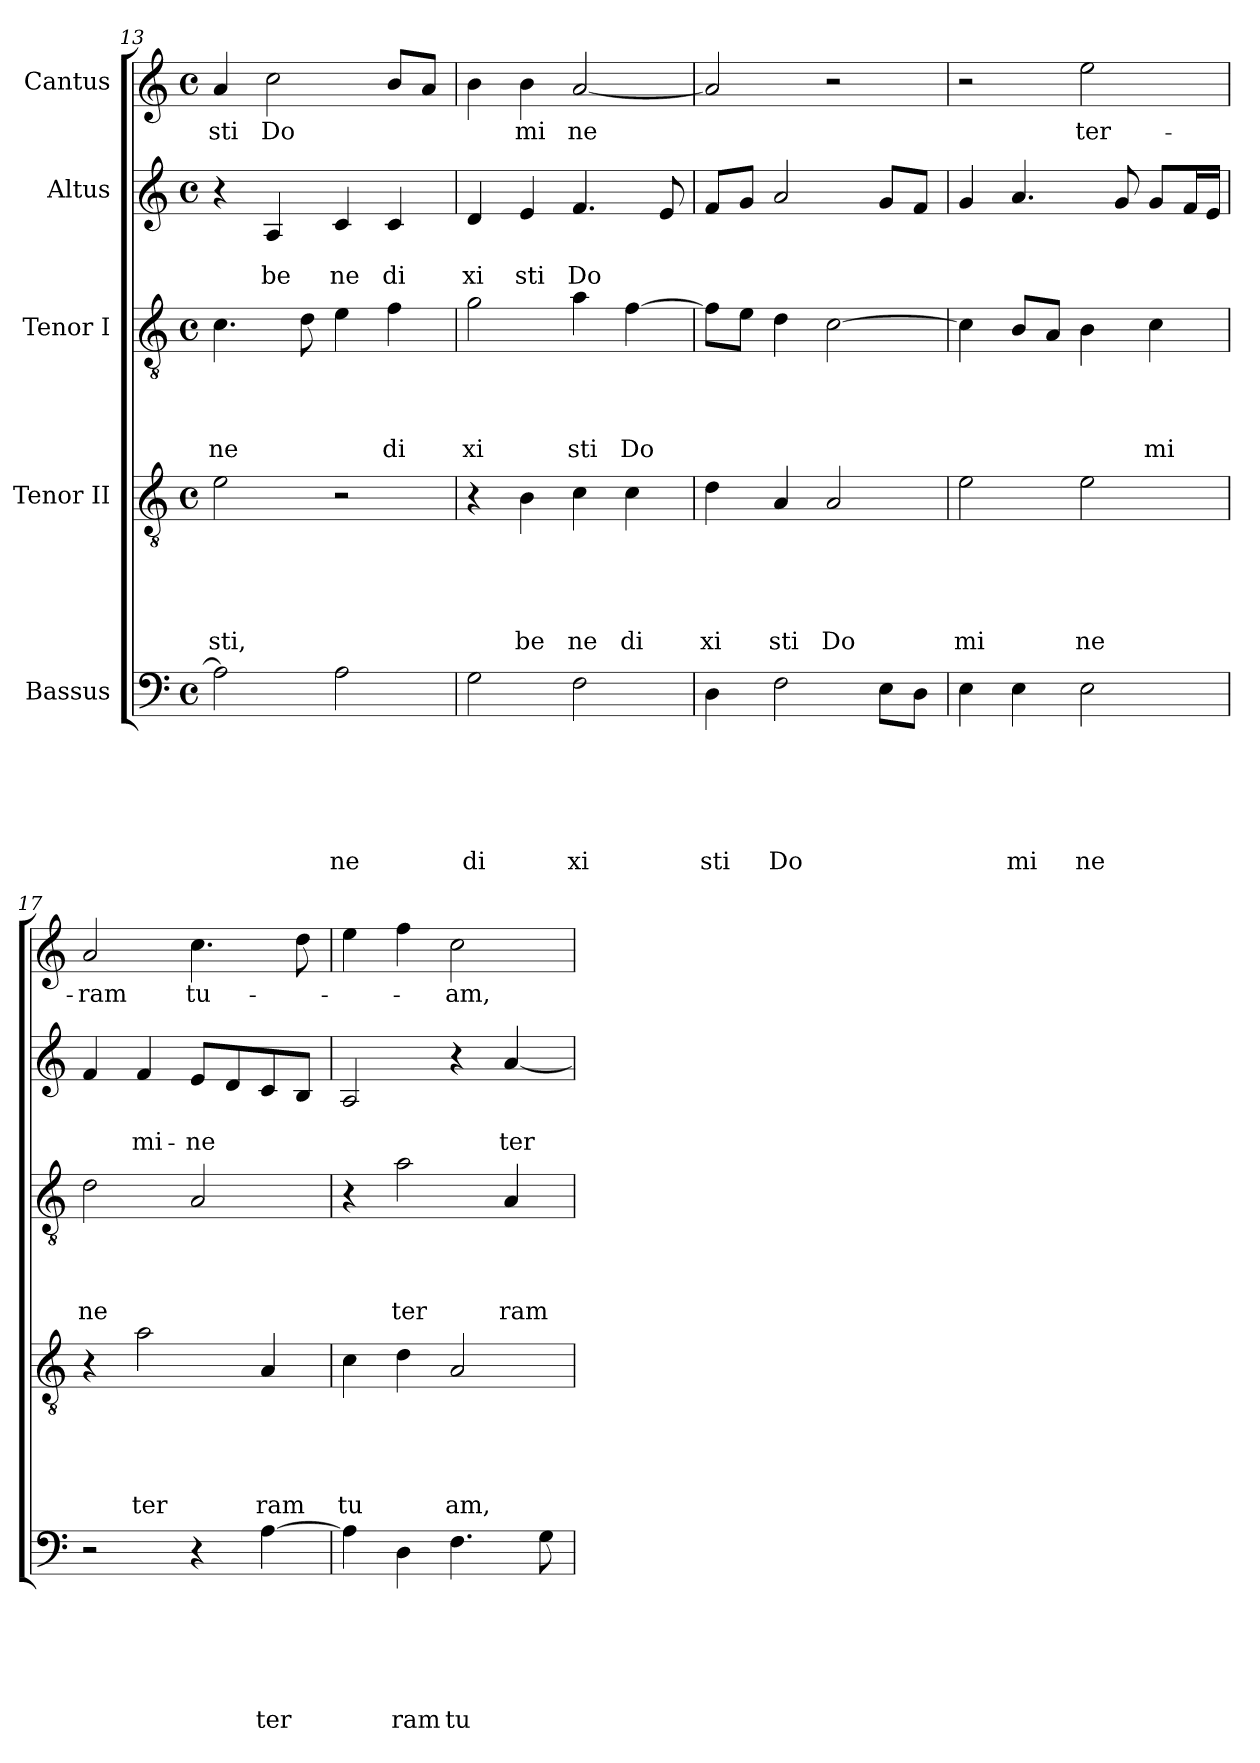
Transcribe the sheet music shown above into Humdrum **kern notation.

**kern	**text	**text	**text	**text	**text	**text	**kern	**text	**text	**text	**text	**text	**kern	**text	**text	**text	**text	**kern	**text	**text	**kern	**text
*part5	*part5	*part5	*part5	*part5	*part5	*part5	*part4	*part4	*part4	*part4	*part4	*part4	*part3	*part3	*part3	*part3	*part3	*part2	*part2	*part2	*part1	*part1
*staff5	*staff5	*staff5	*staff5	*staff5	*staff5	*staff5	*staff4	*staff4	*staff4	*staff4	*staff4	*staff4	*staff3	*staff3	*staff3	*staff3	*staff3	*staff2	*staff2	*staff2	*staff1	*staff1
*I"Bassus	*	*	*	*	*	*	*I"Tenor II	*	*	*	*	*	*I"Tenor I	*	*	*	*	*I"Altus	*	*	*I"Cantus	*
*clefF4	*	*	*	*	*	*	*clefGv2	*	*	*	*	*	*clefGv2	*	*	*	*	*clefG2	*	*	*clefG2	*
*k[]	*	*	*	*	*	*	*k[]	*	*	*	*	*	*k[]	*	*	*	*	*k[]	*	*	*k[]	*
*C:	*	*	*	*	*	*	*C:	*	*	*	*	*	*C:	*	*	*	*	*C:	*	*	*C:	*
*M4/4	*	*	*	*	*	*	*M4/4	*	*	*	*	*	*M4/4	*	*	*	*	*M4/4	*	*	*M4/4	*
*met(c)	*	*	*	*	*	*	*met(c)	*	*	*	*	*	*met(c)	*	*	*	*	*met(c)	*	*	*met(c)	*
=13	=13	=13	=13	=13	=13	=13	=13	=13	=13	=13	=13	=13	=13	=13	=13	=13	=13	=13	=13	=13	=13	=13
!	!	!	!	!	!	!	!	!	!	!	!	!LO:LY:b	!	!	!	!	!LO:LY:b	!	!	!	!	!LO:LY:b
2A\]	.	.	.	.	.	.	2e\	.	.	.	.	sti,	4.c\	.	.	.	ne	4r	.	.	4a/	sti
!	!	!	!	!	!	!	!	!	!	!	!	!	!	!	!	!	!	!	!	!LO:LY:b	!	!LO:LY:b
.	.	.	.	.	.	.	.	.	.	.	.	.	.	.	.	.	.	4A/	.	be	2cc\	Do
.	.	.	.	.	.	.	.	.	.	.	.	.	8d\	.	.	.	.	.	.	.	.	.
!	!	!	!	!	!	!LO:LY:b	!	!	!	!	!	!	!	!	!	!	!	!	!	!LO:LY:b	!	!
2A\	.	.	.	.	.	ne	2r	.	.	.	.	.	4e\	.	.	.	.	4c/	.	ne	.	.
!	!	!	!	!	!	!	!	!	!	!	!	!	!	!	!	!	!LO:LY:b	!	!	!LO:LY:b	!	!
.	.	.	.	.	.	.	.	.	.	.	.	.	4f\	.	.	.	di	4c/	.	di	8b/L	.
.	.	.	.	.	.	.	.	.	.	.	.	.	.	.	.	.	.	.	.	.	8a/J	.
=14	=14	=14	=14	=14	=14	=14	=14	=14	=14	=14	=14	=14	=14	=14	=14	=14	=14	=14	=14	=14	=14	=14
!	!	!	!	!	!	!LO:LY:b	!	!	!	!	!	!	!	!	!	!	!LO:LY:b	!	!	!LO:LY:b	!	!
2G\	.	.	.	.	.	di	4r	.	.	.	.	.	2g\	.	.	.	xi	4d/	.	xi	4b\	.
!	!	!	!	!	!	!	!	!	!	!	!	!LO:LY:b	!	!	!	!	!	!	!	!LO:LY:b	!	!LO:LY:b
.	.	.	.	.	.	.	4B\	.	.	.	.	be	.	.	.	.	.	4e/	.	sti	4b\	mi
!	!	!	!	!	!	!LO:LY:b	!	!	!	!	!	!LO:LY:b	!	!	!	!	!LO:LY:b	!	!	!LO:LY:b	!	!LO:LY:b
2F\	.	.	.	.	.	xi	4c\	.	.	.	.	ne	4a\	.	.	.	sti	4.f/	.	Do	[<2a/	ne
!	!	!	!	!	!	!	!	!	!	!	!	!LO:LY:b	!	!	!	!	!LO:LY:b	!	!	!	!	!
.	.	.	.	.	.	.	4c\	.	.	.	.	di	[>4f\	.	.	.	Do	.	.	.	.	.
.	.	.	.	.	.	.	.	.	.	.	.	.	.	.	.	.	.	8e/	.	.	.	.
=15	=15	=15	=15	=15	=15	=15	=15	=15	=15	=15	=15	=15	=15	=15	=15	=15	=15	=15	=15	=15	=15	=15
!	!	!	!	!	!	!LO:LY:b	!	!	!	!	!	!LO:LY:b	!	!	!	!	!	!	!	!	!	!
4D\	.	.	.	.	.	sti	4d\	.	.	.	.	xi	8f\L]	.	.	.	.	8f/L	.	.	2a/]	.
.	.	.	.	.	.	.	.	.	.	.	.	.	8e\J	.	.	.	.	8g/J	.	.	.	.
!	!	!	!	!	!	!LO:LY:b	!	!	!	!	!	!LO:LY:b	!	!	!	!	!	!	!	!	!	!
2F\	.	.	.	.	.	Do	4A/	.	.	.	.	sti	4d\	.	.	.	.	2a/	.	.	.	.
!	!	!	!	!	!	!	!	!	!	!	!	!LO:LY:b	!	!	!	!	!	!	!	!	!	!
.	.	.	.	.	.	.	2A/	.	.	.	.	Do	[<2c\	.	.	.	.	.	.	.	2r	.
8E\L	.	.	.	.	.	.	.	.	.	.	.	.	.	.	.	.	.	8g/L	.	.	.	.
8D\J	.	.	.	.	.	.	.	.	.	.	.	.	.	.	.	.	.	8f/J	.	.	.	.
!!LO:LB:g=z
=16	=16	=16	=16	=16	=16	=16	=16	=16	=16	=16	=16	=16	=16	=16	=16	=16	=16	=16	=16	=16	=16	=16
!	!	!	!	!	!	!	!	!	!	!	!	!LO:LY:b	!	!	!	!	!	!	!	!	!	!
4E\	.	.	.	.	.	.	2e\	.	.	.	.	mi	4c\]	.	.	.	.	4g/	.	.	2r	.
!	!	!	!	!	!	!LO:LY:b	!	!	!	!	!	!	!	!	!	!	!	!	!	!	!	!
4E\	.	.	.	.	.	mi	.	.	.	.	.	.	8B/L	.	.	.	.	4.a/	.	.	.	.
.	.	.	.	.	.	.	.	.	.	.	.	.	8A/J	.	.	.	.	.	.	.	.	.
!	!	!	!	!	!	!LO:LY:b	!	!	!	!	!	!LO:LY:b	!	!	!	!	!	!	!	!	!	!LO:LY:b
2E\	.	.	.	.	.	ne	2e\	.	.	.	.	ne	4B\	.	.	.	.	.	.	.	2ee\	ter-
.	.	.	.	.	.	.	.	.	.	.	.	.	.	.	.	.	.	8g/	.	.	.	.
!	!	!	!	!	!	!	!	!	!	!	!	!	!	!	!	!	!LO:LY:b	!	!	!	!	!
.	.	.	.	.	.	.	.	.	.	.	.	.	4c\	.	.	.	mi	8g/L	.	.	.	.
.	.	.	.	.	.	.	.	.	.	.	.	.	.	.	.	.	.	16f/L	.	.	.	.
.	.	.	.	.	.	.	.	.	.	.	.	.	.	.	.	.	.	16e/JJ	.	.	.	.
=17	=17	=17	=17	=17	=17	=17	=17	=17	=17	=17	=17	=17	=17	=17	=17	=17	=17	=17	=17	=17	=17	=17
!	!	!	!	!	!	!	!	!	!	!	!	!	!	!	!	!	!LO:LY:b	!	!	!	!	!LO:LY:b
2r	.	.	.	.	.	.	4r	.	.	.	.	.	2d\	.	.	.	ne	4f/	.	.	2a/	-ram
!	!	!	!	!	!	!	!	!	!	!	!	!LO:LY:b	!	!	!	!	!	!	!	!LO:LY:b	!	!
.	.	.	.	.	.	.	2a\	.	.	.	.	ter	.	.	.	.	.	4f/	.	mi-	.	.
!	!	!	!	!	!	!	!	!	!	!	!	!	!	!	!	!	!	!	!	!LO:LY:b	!	!LO:LY:b
4r	.	.	.	.	.	.	.	.	.	.	.	.	2A/	.	.	.	.	8e/L	.	-ne	4.cc\	tu-
.	.	.	.	.	.	.	.	.	.	.	.	.	.	.	.	.	.	8d/	.	.	.	.
!	!	!	!	!	!	!LO:LY:b	!	!	!	!	!	!LO:LY:b	!	!	!	!	!	!	!	!	!	!
[>4A\	.	.	.	.	.	ter	4A/	.	.	.	.	ram	.	.	.	.	.	8c/	.	.	.	.
.	.	.	.	.	.	.	.	.	.	.	.	.	.	.	.	.	.	8B/J	.	.	8dd\	.
=18	=18	=18	=18	=18	=18	=18	=18	=18	=18	=18	=18	=18	=18	=18	=18	=18	=18	=18	=18	=18	=18	=18
!	!	!	!	!	!	!	!	!	!	!	!	!LO:LY:b	!	!	!	!	!	!	!	!	!	!
4A\]	.	.	.	.	.	.	4c\	.	.	.	.	tu	4r	.	.	.	.	2A/	.	.	4ee\	.
!	!	!	!	!	!	!LO:LY:b	!	!	!	!	!	!	!	!	!	!	!LO:LY:b	!	!	!	!	!
4D\	.	.	.	.	.	ram	4d\	.	.	.	.	.	2a\	.	.	.	ter	.	.	.	4ff\	.
!	!	!	!	!	!	!LO:LY:b	!	!	!	!	!	!LO:LY:b	!	!	!	!	!	!	!	!	!	!LO:LY:b
4.F\	.	.	.	.	.	tu	2A/	.	.	.	.	am,	.	.	.	.	.	4r	.	.	2cc\	-am,
!	!	!	!	!	!	!	!	!	!	!	!	!	!	!	!	!	!LO:LY:b	!	!	!LO:LY:b	!	!
.	.	.	.	.	.	.	.	.	.	.	.	.	4A/	.	.	.	ram	[<4a/	.	ter-	.	.
8G\	.	.	.	.	.	.	.	.	.	.	.	.	.	.	.	.	.	.	.	.	.	.
=	=	=	=	=	=	=	=	=	=	=	=	=	=	=	=	=	=	=	=	=	=	=
*-	*-	*-	*-	*-	*-	*-	*-	*-	*-	*-	*-	*-	*-	*-	*-	*-	*-	*-	*-	*-	*-	*-
